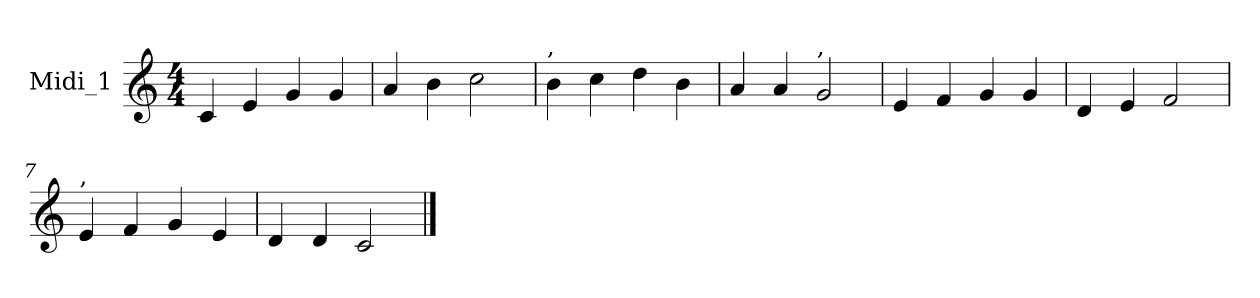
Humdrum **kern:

**kern
*part1
*staff1
*I"Midi_1
*clefG2
*k[]
*C:
*M4/4
=1
4c
4e
4g
4g
=2
4a
4b
2cc
=3
!LO:TX:a:t=,
4b
4cc
4dd
4b
=4
4a
4a
!LO:TX:a:t=,
2g
!!LO:LB:g=z
=5
4e
4f
4g
4g
=6
4d
4e
2f
=7
!LO:TX:a:t=,
4e
4f
4g
4e
=8
4d
4d
2c
==
*-
